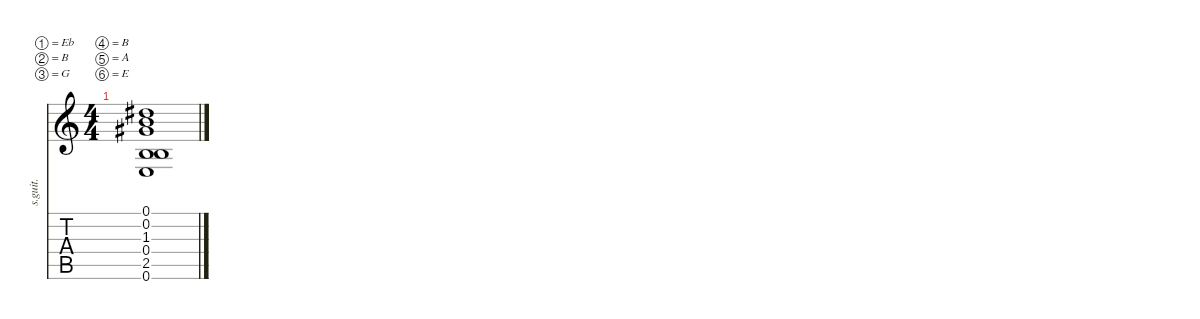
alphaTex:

\defaultSystemsLayout 4
\hideDynamics
\bracketExtendMode nobrackets
\track ("Chris Martin" "s.guit.") {instrument acousticguitarsteel}
\staff {score tabs}
\tuning (Eb4 B3 G3 B2 A2 E2)
\ts (4 4)
\tempo (85 hide)
\clef g2
\ks c
(0.1{t acc #} 0.2{t} 1.3{t acc #} 0.4{t} 2.5{t} 0.6{t}).1{lyrics (0 "") lyrics (1 "") lyrics (2 "") lyrics (3 "") lyrics (4 "") dy mp}
